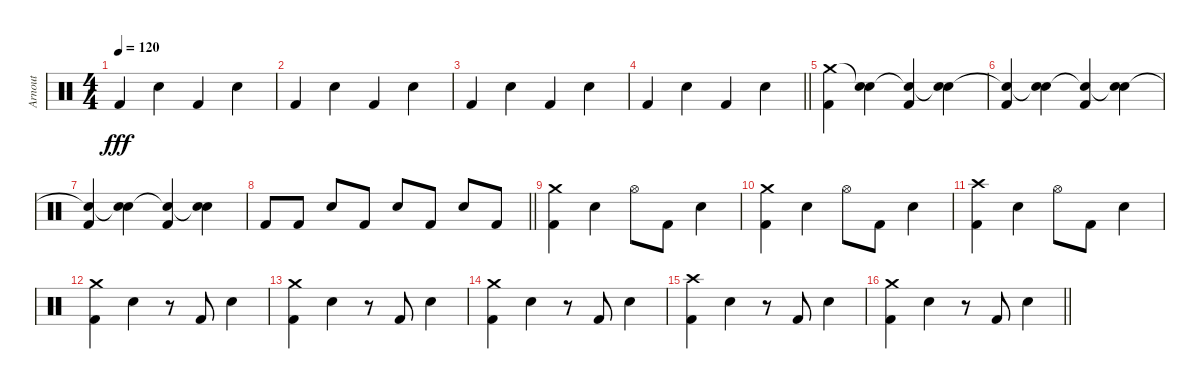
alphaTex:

\track ("Arnout" "Arnout") {instrument percussion}
\staff {score}
\articulation defaults
\ts (4 4)
\tempo 120
\clef neutral
\ks c "Kick (hit) 2".4{dy fff} "Electric Snare (hit)".4 "Kick (hit) 2".4 "Electric Snare (hit)".4
|
"Kick (hit) 2".4 "Electric Snare (hit)".4 "Kick (hit) 2".4 "Electric Snare (hit)".4 |
"Kick (hit) 2".4 "Electric Snare (hit)".4 "Kick (hit) 2".4 "Electric Snare (hit)".4 |
\barLineRight lightlight "Kick (hit) 2".4 "Electric Snare (hit)".4 "Kick (hit) 2".4 "Electric Snare (hit)".4
|
("Crash medium (hit)" "Kick (hit) 2").4 ("Snare (hit)"{t} "Electric Snare (hit)").4 ("Snare (hit)"{t} "Kick (hit) 2").4 ("Snare (hit)"{t} "Electric Snare (hit)").4 |
("Snare (hit)"{t} "Kick (hit) 2").4 ("Snare (hit)"{t} "Electric Snare (hit)").4 ("Snare (hit)"{t} "Kick (hit) 2").4 ("Snare (hit)"{t} "Electric Snare (hit)").4 |
("Snare (hit)"{t} "Kick (hit) 2").4 ("Snare (hit)"{t} "Electric Snare (hit)").4 ("Snare (hit)"{t} "Kick (hit) 2").4 ("Snare (hit)"{t} "Electric Snare (hit)").4 |
\barLineRight lightlight "Kick (hit) 2".8 "Kick (hit) 2".8 "Electric Snare (hit)".8 "Kick (hit) 2".8 "Electric Snare (hit)".8 "Kick (hit) 2".8 "Electric Snare (hit)".8 "Kick (hit) 2".8
|
("Crash medium (hit)" "Kick (hit) 2").4 "Electric Snare (hit)".4 "Hi-Hat (open)".8 "Kick (hit) 2".8 "Electric Snare (hit)".4 |
("Crash medium (hit)" "Kick (hit) 2").4 "Electric Snare (hit)".4 "Hi-Hat (open)".8 "Kick (hit) 2".8 "Electric Snare (hit)".4 |
("Crash high (hit)" "Kick (hit) 2").4 "Electric Snare (hit)".4 "Hi-Hat (open)".8 "Kick (hit) 2".8 "Electric Snare (hit)".4 |
("Crash medium (hit)" "Kick (hit) 2").4 "Electric Snare (hit)".4 r.8 "Kick (hit) 2".8 "Electric Snare (hit)".4 |
("Crash medium (hit)" "Kick (hit) 2").4 "Electric Snare (hit)".4 r.8 "Kick (hit) 2".8 "Electric Snare (hit)".4 |
("Crash medium (hit)" "Kick (hit) 2").4 "Electric Snare (hit)".4 r.8 "Kick (hit) 2".8 "Electric Snare (hit)".4 |
("Crash high (hit)" "Kick (hit) 2").4 "Electric Snare (hit)".4 r.8 "Kick (hit) 2".8 "Electric Snare (hit)".4 |
\barLineRight lightlight
("Crash medium (hit)" "Kick (hit) 2").4 "Electric Snare (hit)".4 r.8 "Kick (hit) 2".8 "Electric Snare (hit)".4
